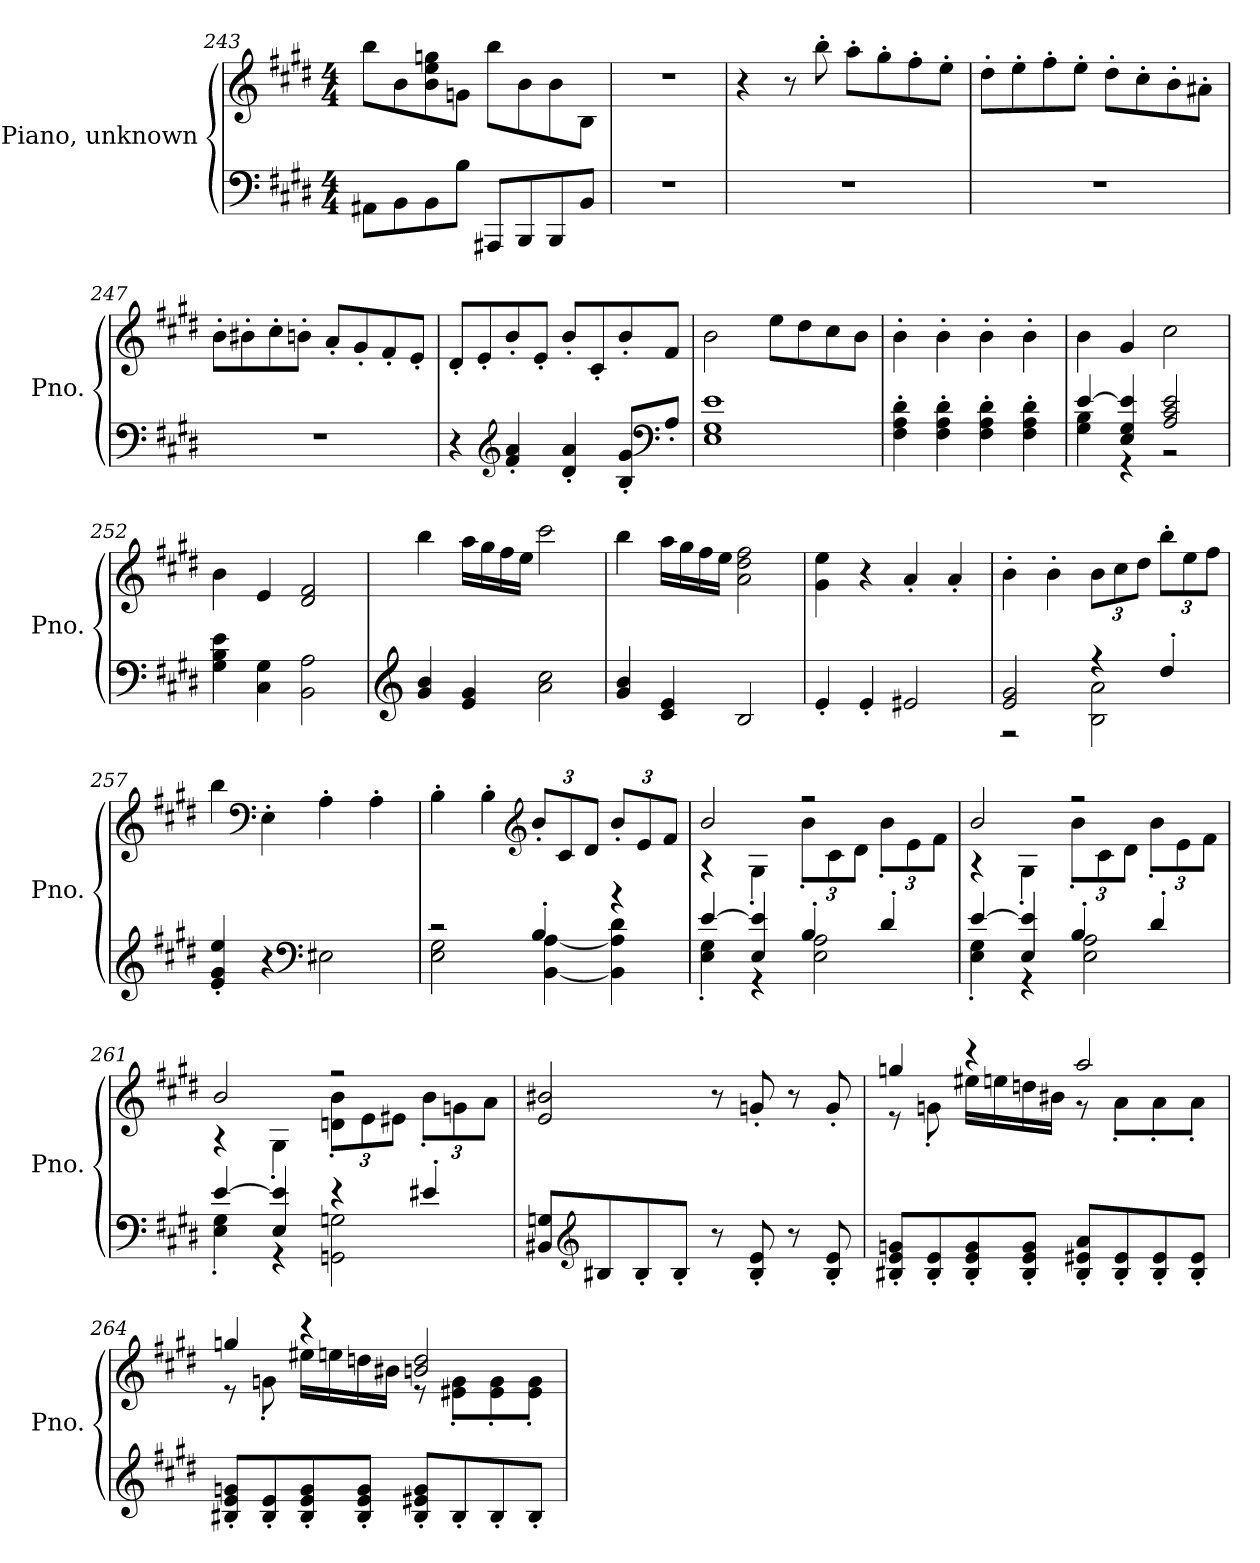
**kern	**kern
*part1	*part1
*staff2	*staff1
*I"Piano, unknown	*
*I'Pno.	*
*clefF4	*clefG2
*k[f#c#g#d#]	*k[f#c#g#d#]
*M4/4	*M4/4
=243	=243
8AA#X\L	8bb\L
8BB\	8b\
8BB\	8b\ 8ee\ 8ggn\
8B\J	8gn\J
8AAA#X/L	8bb\L
8BBB/	8b\
8BBB/	8b\
8BB/J	8B\J
=244	=244
1r	1r
=245	=245
1r	4r
.	8r
.	8bb'\
.	8aa'\L
.	8gg#'\
.	8ff#'\
.	8ee'\J
=246	=246
1r	8dd#'\L
.	8ee'\
.	8ff#'\
.	8ee'\J
.	8dd#'\L
.	8cc#'\
.	8b'\
.	8a#X'\J
!!LO:LB:g=z
=247	=247
1r	8b'\L
.	8b#X'\
.	8cc#'\
.	8bn'\J
.	8a'/L
.	8g#'/
.	8f#'/
.	8e'/J
=248	=248
4r	8d#'/L
.	8e'/
*clefG2	*
4f#/' 4a/'	8b'/
.	8e'/J
4d#/' 4a/'	8b'/L
.	8c#'/
8B/' 8g#/'L	8b'/
*clefF4	*
8A'/J	8f#/J
=249	=249
1E 1G# 1e	2b\
.	8ee\L
.	8dd#\
.	8cc#\
.	8b\J
=250	=250
4F#\' 4A\' 4d#\'	4b'\
4F#\' 4A\' 4d#\'	4b'\
4F#\' 4A\' 4d#\'	4b'\
4F#\' 4A\' 4d#\'	4b'\
=251	=251
*^	*
[4e/	4G#\ 4B\	4b\
4E/ 4G#/ 4e/]	4r	4g#/
2A/ 2c#/ 2e/	2r	2cc#\
*v	*v	*
=252	=252
4G#\ 4B\ 4e\	4b\
4C#\ 4G#\	4e/
2BB\ 2A\	2d#/ 2f#/
!!LO:LB:g=z
=253	=253
*clefG2	*
4g#/ 4b/	4bb\
4e/ 4g#/	16aa\LL
.	16gg#\
.	16ff#\
.	16ee\JJ
2a\ 2cc#\	2ccc#\
=254	=254
4g#/ 4b/	4bb\
4c#/ 4e/	16aa\LL
.	16gg#\
.	16ff#\
.	16ee\JJ
2B/	2a\ 2dd#\ 2ff#\
=255	=255
4e'/	4g#\ 4ee\
4e'/	4r
2e#X/	4a'/
.	4a'/
=256	=256
*^	*
2e/ 2g#/	2r	4b'\
.	.	4b'\
*	*	*Xbrackettup
4r	2B\ 2a\	12b\L
.	.	12cc#\
.	.	12dd#\J
4dd#'/	.	12bb'\L
.	.	12ee\
.	.	12ff#\J
*v	*v	*
=257	=257
4e/' 4g#/' 4ee/'	4bb\
*	*clefF4
4r	4E'\
*clefF4	*
2E#X\	4A'\
.	4A'\
!!LO:LB:g=z
=258	=258
*^	*
2r	2E\ 2G#\	4B'\
.	.	4B'\
*	*	*clefG2
4B'/	[4BB\ [4A\	12b'/L
.	.	12c#/
.	.	12d#/J
4r	4BB\] 4A\] 4d#\	12b'/L
.	.	12e/
.	.	12f#/J
=259	=259	=259
*	*	*^
[4e/	4E\' 4G#\'	2b/	4r
4E/ 4e/]	4r	.	4G#'\
4B'/	2E\ 2A\	2r	12b'\L
.	.	.	12c#\
.	.	.	12d#\J
4d#'/	.	.	12b'\L
.	.	.	12e\
.	.	.	12f#\J
=260	=260	=260	=260
[4e/	4E\' 4G#\'	2b/	4r
4E/ 4e/]	4r	.	4G#'\
4B'/	2E\ 2A\	2r	12b'\L
.	.	.	12c#\
.	.	.	12d#\J
4d#'/	.	.	12b'\L
.	.	.	12e\
.	.	.	12f#\J
=261	=261	=261	=261
[4e/	4E\' 4G#\'	2b/	4r
4E/ 4e/]	4r	.	4G#'\
4r	2GGn\ 2Gn\	2r	12dn\' 12b\'L
.	.	.	12e\
.	.	.	12e#X\J
4e#X'/	.	.	12b'\L
.	.	.	12gn\
.	.	.	12a\J
*v	*v	*	*
*	*v	*v
!!LO:LB:g=z
=262	=262
8BB#X/ 8Gn/L	2e/ 2b#X/
*clefG2	*
8B#X/	.
8B#'/	.
8B#'/J	.
8r	8r
8B#/' 8e/'	8gn'/
8r	8r
8B#/' 8e/'	8g'/
=263	=263
*	*^
8B#X/' 8e/' 8gn/'L	4ggn/	8r
8B#/' 8e/'	.	8gn'\
8B#/' 8e/' 8g/'	4r	16ee#X\LL
.	.	16een\
8B#/' 8e/' 8g/'J	.	16ddn\
.	.	16b#X\JJ
8B#/' 8e#X/' 8a/'L	2aa/	8r
8B#/' 8e#/'	.	8a'\L
8B#/' 8e#/'	.	8a'\
8B#/' 8e#/'J	.	8a'\J
!!LO:LB:g=z	!!
=264	=264	=264
8B#X/' 8e/' 8gn/'L	4ggn/	8r
8B#/' 8e/'	.	8gn'\
8B#/' 8e/' 8g/'	4r	16ee#X\LL
.	.	16een\
8B#/' 8e/' 8g/'J	.	16ddn\
.	.	16b#X\JJ
8B#/' 8e#X/' 8g/'L	2bn/ 2dd/	8r
8B#'/	.	8e#X\' 8g\'L
8B#'/	.	8e#\' 8g\'
8B#'/J	.	8e#\' 8g\'J
*	*v	*v
=	=
*-	*-
